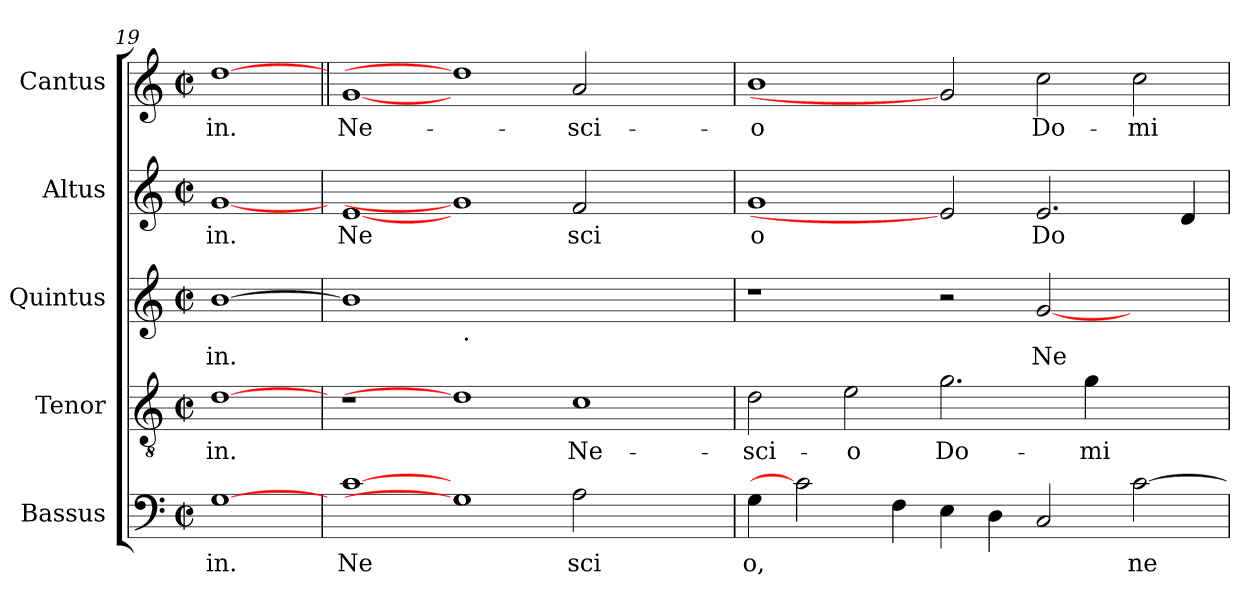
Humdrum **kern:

**kern	**text	**kern	**text	**kern	**text	**kern	**text	**kern	**text
*part5	*part5	*part4	*part4	*part3	*part3	*part2	*part2	*part1	*part1
*staff5	*staff5	*staff4	*staff4	*staff3	*staff3	*staff2	*staff2	*staff1	*staff1
*I"Bassus	*	*I"Tenor	*	*I"Quintus	*	*I"Altus	*	*I"Cantus	*
*clefF4	*	*clefGv2	*	*clefG2	*	*clefG2	*	*clefG2	*
*M2/2	*	*M2/2	*	*M2/2	*	*M2/2	*	*M2/2	*
*met(c|)	*	*met(c|)	*	*met(c|)	*	*met(c|)	*	*met(c|)	*
=19	=19	=19	=19	=19	=19	=19	=19	=19	=19
!	!LO:LY:b:cj	!	!LO:LY:b:cj	!	!LO:LY:b:cj	!	!LO:LY:b:cj	!	!LO:LY:b:cj
[1G	in.	[1d	-in.	[1b	-in.	[1g	in.	[1dd	-in.
=20	=20||	=20	=20||	=20	=20||	=20	=20||	=20||	=20||
!	!LO:LY:b:cj	!	!	!	!	!	!LO:LY:b:cj	!	!LO:LY:b:cj
[1c	Ne	1r	.	1b]	.	[1e	Ne	[1g	Ne-
1G]	.	1d]	.	64ryy	.	1g]	.	1dd]	.
!	!	!	!	!LO:TX:b:t=.	!	!	!	!	!
.	.	.	.	1ryy	.	.	.	.	.
!	!LO:LY:b:cj	!	!LO:LY:b:cj	!	!	!	!LO:LY:b:cj	!	!LO:LY:b:cj
2A\	sci	1c	Ne-	.	.	2f/	sci	2a/	-sci-
.	.	.	.	2ryy	.	.	.	.	.
2ryy	.	.	.	.	.	2ryy	.	2ryy	.
.	.	.	.	64%31ryy	.	.	.	.	.
=21	=21	=21	=21	=21	=21	=21	=21	=21	=21
!	!LO:LY:b:cj	!	!LO:LY:b:cj	!	!	!	!LO:LY:b:cj	!	!LO:LY:b:cj
4G\	o,	2d\	-sci-	1r	.	1g	o	1b	-o
2c]	.	.	.	.	.	.	.	.	.
!	!	!	!LO:LY:b:cj	!	!	!	!	!	!
.	.	2e\	-o	.	.	.	.	.	.
4F\	.	.	.	.	.	.	.	.	.
!	!	!	!LO:LY:b:cj	!	!	!	!	!	!
4E\	.	2.g\	Do-	2r	.	2e]	.	2g]	.
4D\	.	.	.	.	.	.	.	.	.
!	!	!	!	!	!LO:LY:b	!	!LO:LY:b	!	!LO:LY:b:cj
2C/	.	.	.	[<2g/	Ne-	2.e/	Do	2cc\	Do-
!	!	!	!LO:LY:b:cj	!	!	!	!	!	!
.	.	4g\	-mi-	.	.	.	.	.	.
!	!LO:LY:b:cj	!	!	!	!	!	!	!	!LO:LY:b:cj
[>2c\	ne	2ryy	.	2ryy	.	.	.	2cc\	-mi-
.	.	.	.	.	.	4d/	.	.	.
=	=	=	=	=	=	=	=	=	=
*-	*-	*-	*-	*-	*-	*-	*-	*-	*-
